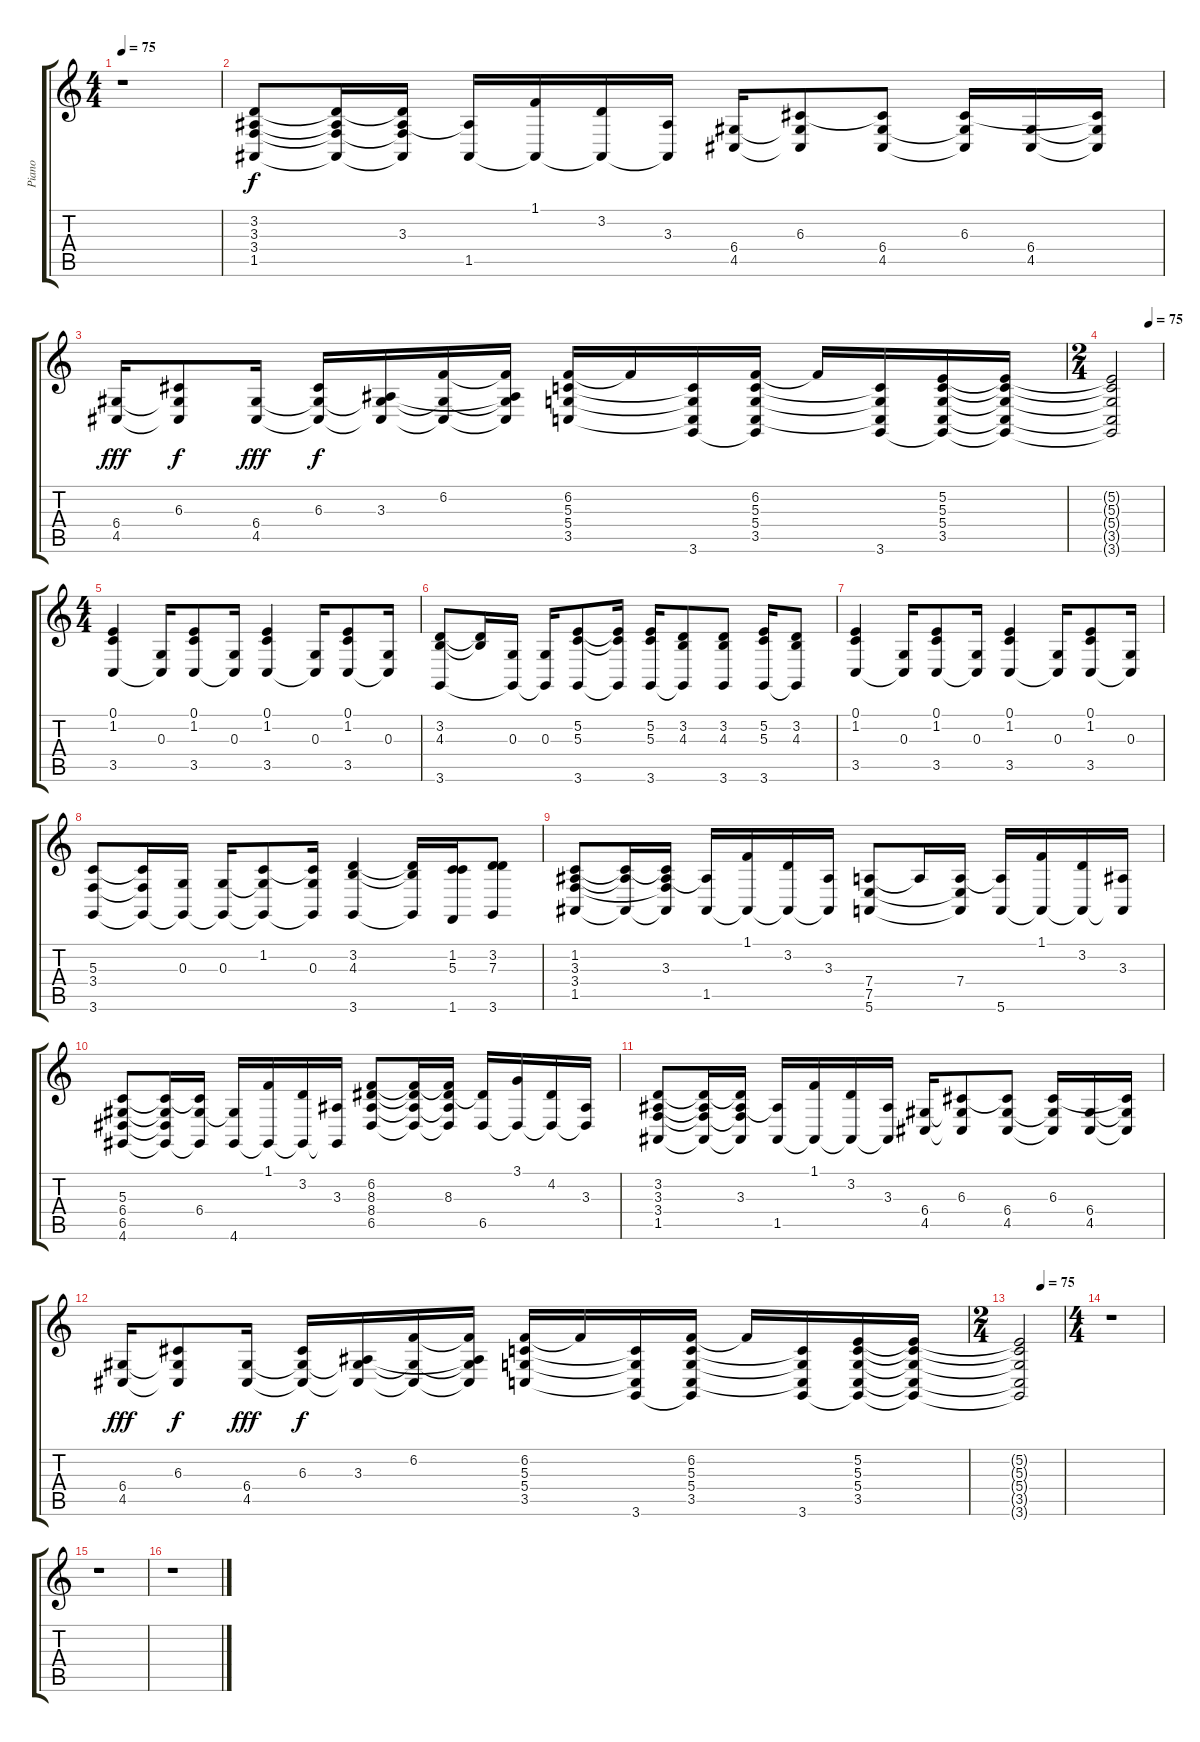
\track ("Piano" "Piano") {instrument brightacousticpiano}
\staff {score tabs}
\tuning (E4 B3 G3 D3 A2 E2) {hide}
\ts (4 4)
\tempo 75
\clef g2
\ks c
r.1{dy f} |
(3.2 3.3 3.4 1.5).8 (3.2{t} 3.3{t} 3.4{t} 1.5{t}).16 (3.2{t} 3.3 3.4{t} 1.5{t}).16 (3.3{t} 1.5).16 (1.1 1.5{t}).16 (3.2 1.5{t}).16 (3.3 1.5{t}).16 (6.4 4.5).16 (6.3 6.4{t} 4.5{t}).8 (6.3{t} 6.4 4.5).8 (6.3 6.4{t} 4.5{t}).16 (6.4 4.5).16 (6.3{t} 6.4{t} 4.5{t}).16 |
(6.4 4.5).16{dy fff} (6.3 6.4{t} 4.5{t}).8{dy f} (6.4 4.5).16{dy fff} (6.3 6.4{t} 4.5{t}).16{dy f} (3.3 6.4{t} 4.5{t}).16 (6.2 6.4{t} 4.5{t}).16 (6.2{t} 3.3{t} 6.4{t} 4.5{t}).16 (6.2 5.3 5.4 3.5).16 6.2{t}.16 (5.3{t} 5.4{t} 3.5{t} 3.6).16 (6.2 5.3 5.4 3.5 3.6{t}).16 6.2{t}.16 (5.3{t} 5.4{t} 3.5{t} 3.6).16 (5.2 5.3 5.4 3.5 3.6{t}).16 (5.2{t} 5.3{t} 5.4{t} 3.5{t} 3.6{t}).16 |
\ts (2 4)
\tempo (75 0.75)
(5.2{t} 5.3{t} 5.4{t} 3.5{t} 3.6{t}).2 |
\ts (4 4)
(0.1 1.2 3.5).4 (0.3 3.5{t}).16 (0.1 1.2 3.5).8 (0.3 3.5{t}).16 (0.1 1.2 3.5).4 (0.3 3.5{t}).16 (0.1 1.2 3.5).8 (0.3 3.5{t}).16 |
(3.2 4.3 3.6).8 (3.2{t} 4.3{t}).16 (0.3 3.6{t}).16 (0.3 3.6{t}).16 (5.2 5.3 3.6).8 (5.2{t} 5.3{t} 3.6{t}).16 (5.2 5.3 3.6).16 (3.2 4.3 3.6{t}).8 (3.2 4.3 3.6).8 (5.2 5.3 3.6).16 (3.2 4.3 3.6{t}).8 |
(0.1 1.2 3.5).4 (0.3 3.5{t}).16 (0.1 1.2 3.5).8 (0.3 3.5{t}).16 (0.1 1.2 3.5).4 (0.3 3.5{t}).16 (0.1 1.2 3.5).8 (0.3 3.5{t}).16 |
(5.3 3.4 3.6).8 (5.3{t} 3.4{t} 3.6{t}).16 (0.3 3.6{t}).16 (0.3 3.6{t}).16 (1.2 0.3{t} 3.6{t}).8 (1.2{t} 0.3 3.6{t}).16 (3.2 4.3 3.6).4 (3.2{t} 4.3{t} 3.6{t}).16 (1.2 5.3 1.6).16 (3.2 7.3 3.6).8 |
(1.2 3.3 3.4 1.5).8 (1.2{t} 3.3{t} 1.5{t}).16 (1.2{t} 3.3 3.4{t} 1.5{t}).16 (3.3{t} 1.5).16 (1.1 1.5{t}).16 (3.2 1.5{t}).16 (3.3 1.5{t}).16 (7.4 7.5 5.6).8 7.4{t}.16 (7.4 7.5{t} 5.6{t}).16 (7.4{t} 5.6).16 (1.1 5.6{t}).16 (3.2 5.6{t}).16 (3.3 5.6{t}).16 |
(5.3 6.4 6.5 4.6).8 (5.3{t} 6.4{t} 6.5{t} 4.6{t}).16 (5.3{t} 6.4 4.6{t}).16 (6.4{t} 4.6).16 (1.1 4.6{t}).16 (3.2 4.6{t}).16 (3.3 4.6{t}).16 (6.2 8.3 8.4 6.5).8 (6.2{t} 8.3{t} 8.4{t} 6.5{t}).16 (6.2{t} 8.3 8.4{t} 6.5{t}).16 (8.3{t} 6.5).16 (3.1 6.5{t}).16 (4.2 6.5{t}).16 (3.3 6.5{t}).16 |
(3.2 3.3 3.4 1.5).8 (3.2{t} 3.3{t} 3.4{t} 1.5{t}).16 (3.2{t} 3.3 3.4{t} 1.5{t}).16 (3.3{t} 1.5).16 (1.1 1.5{t}).16 (3.2 1.5{t}).16 (3.3 1.5{t}).16 (6.4 4.5).16 (6.3 6.4{t} 4.5{t}).8 (6.3{t} 6.4 4.5).8 (6.3 6.4{t} 4.5{t}).16 (6.4 4.5).16 (6.3{t} 6.4{t} 4.5{t}).16 |
(6.4 4.5).16{dy fff} (6.3 6.4{t} 4.5{t}).8{dy f} (6.4 4.5).16{dy fff} (6.3 6.4{t} 4.5{t}).16{dy f} (3.3 6.4{t} 4.5{t}).16 (6.2 6.4{t} 4.5{t}).16 (6.2{t} 3.3{t} 6.4{t} 4.5{t}).16 (6.2 5.3 5.4 3.5).16 6.2{t}.16 (5.3{t} 5.4{t} 3.5{t} 3.6).16 (6.2 5.3 5.4 3.5 3.6{t}).16 6.2{t}.16 (5.3{t} 5.4{t} 3.5{t} 3.6).16 (5.2 5.3 5.4 3.5 3.6{t}).16 (5.2{t} 5.3{t} 5.4{t} 3.5{t} 3.6{t}).16 |
\ts (2 4)
\tempo (75 0.5)
(5.2{t} 5.3{t} 5.4{t} 3.5{t} 3.6{t}).2 |
\ts (4 4)
r.1 |
r.1 |
r.1
